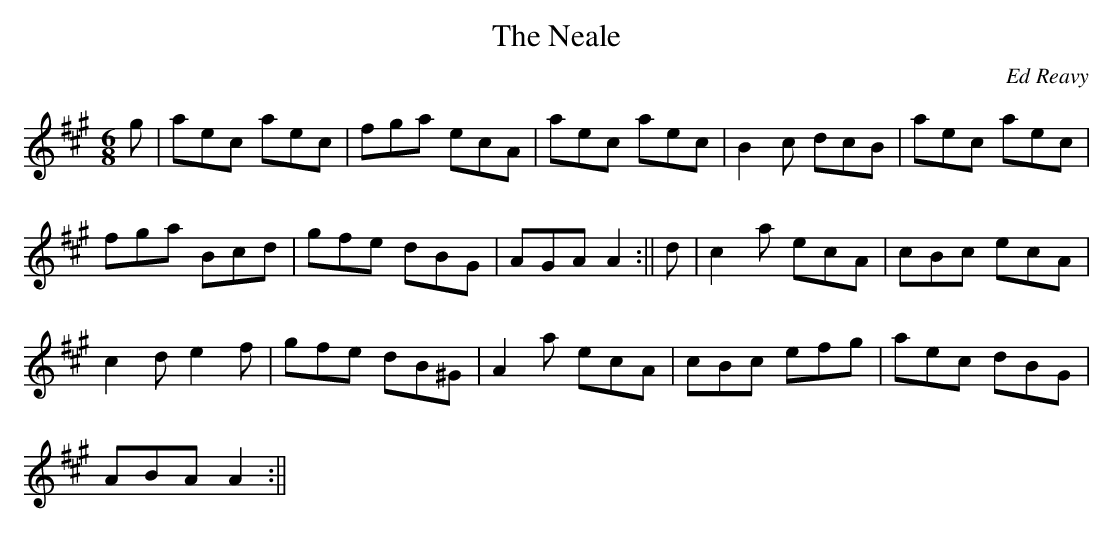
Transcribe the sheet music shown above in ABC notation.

X:1
T:The Neale
C:Ed Reavy
M:6/8
L:1/8
K:A
g|aec aec|fga ecA|aec aec|B2 c dcB|aec aec|
fga Bcd|gfe dBG|AGA A2:||d|c2 a ecA|cBc ecA|
c2 d e2 f|gfe dB^G|A2 a ecA|cBc efg|aec dBG|
ABA  A2:||
